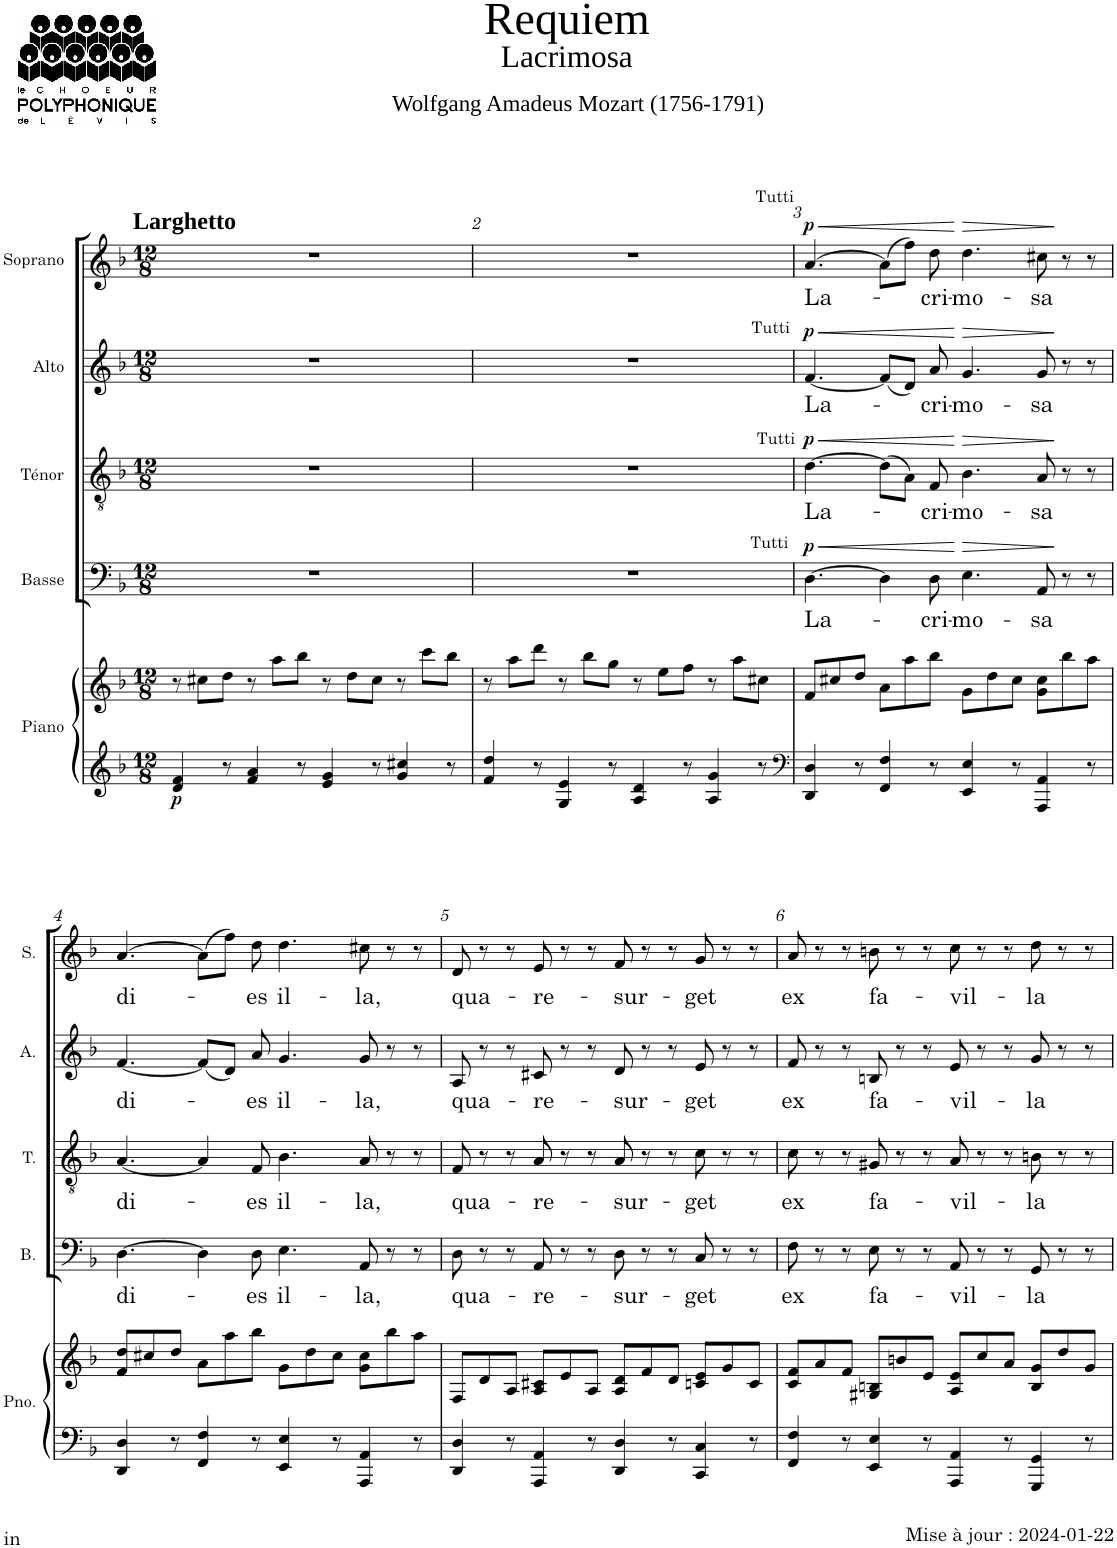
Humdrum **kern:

**kern	**kern	**dynam	**kern	**text	**dynam	**kern	**text	**dynam	**kern	**text	**dynam	**kern	**text	**dynam
*part5	*part5	*part5	*part4	*part4	*part4	*part3	*part3	*part3	*part2	*part2	*part2	*part1	*part1	*part1
*staff6	*staff5	*staff5/6	*staff4	*staff4	*staff4	*staff3	*staff3	*staff3	*staff2	*staff2	*staff2	*staff1	*staff1	*staff1
*I"Piano	*	*	*I"Basse	*	*	*I"Ténor	*	*	*I"Alto	*	*	*I"Soprano	*	*
*I'Pno.	*	*	*I'B.	*	*	*I'T.	*	*	*I'A.	*	*	*I'S.	*	*
*clefG2	*clefG2	*	*clefF4	*	*	*clefGv2	*	*	*clefG2	*	*	*clefG2	*	*
*k[b-]	*k[b-]	*	*k[b-]	*	*	*k[b-]	*	*	*k[b-]	*	*	*k[b-]	*	*
*M12/8	*M12/8	*	*M12/8	*	*	*M12/8	*	*	*M12/8	*	*	*M12/8	*	*
=1	=1	=1	=1	=1	=1	=1	=1	=1	=1	=1	=1	=1	=1	=1
!	!	!	!	!	!	!	!	!	!	!	!	!LO:TX:a:B:t=Larghetto	!	!
!	!	!LO:DY:b=2	!	!	!	!	!	!	!	!	!	!	!	!
4d/ 4f/	8r	p	1.r	.	.	1.r	.	.	1.r	.	.	1.r	.	.
.	8cc#X\L	.	.	.	.	.	.	.	.	.	.	.	.	.
8r	8dd\J	.	.	.	.	.	.	.	.	.	.	.	.	.
4f/ 4a/	8r	.	.	.	.	.	.	.	.	.	.	.	.	.
.	8aa\L	.	.	.	.	.	.	.	.	.	.	.	.	.
8r	8bb-\J	.	.	.	.	.	.	.	.	.	.	.	.	.
4e/ 4g/	8r	.	.	.	.	.	.	.	.	.	.	.	.	.
.	8dd\L	.	.	.	.	.	.	.	.	.	.	.	.	.
8r	8cc#\J	.	.	.	.	.	.	.	.	.	.	.	.	.
4g/ 4cc#X/	8r	.	.	.	.	.	.	.	.	.	.	.	.	.
.	8ccc\L	.	.	.	.	.	.	.	.	.	.	.	.	.
8r	8bb-\J	.	.	.	.	.	.	.	.	.	.	.	.	.
=2	=2	=2	=2	=2	=2	=2	=2	=2	=2	=2	=2	=2	=2	=2
4f/ 4dd/	8r	.	1.r	.	.	1.r	.	.	1.r	.	.	1.r	.	.
.	8aa\L	.	.	.	.	.	.	.	.	.	.	.	.	.
8r	8ddd\J	.	.	.	.	.	.	.	.	.	.	.	.	.
4G/ 4e/	8r	.	.	.	.	.	.	.	.	.	.	.	.	.
.	8bb-\L	.	.	.	.	.	.	.	.	.	.	.	.	.
8r	8gg\J	.	.	.	.	.	.	.	.	.	.	.	.	.
4A/ 4d/	8r	.	.	.	.	.	.	.	.	.	.	.	.	.
.	8ee\L	.	.	.	.	.	.	.	.	.	.	.	.	.
8r	8ff\J	.	.	.	.	.	.	.	.	.	.	.	.	.
4A/ 4g/	8r	.	.	.	.	.	.	.	.	.	.	.	.	.
.	8aa\L	.	.	.	.	.	.	.	.	.	.	.	.	.
8r	8cc#X\J	.	.	.	.	.	.	.	.	.	.	.	.	.
=3	=3	=3	=3	=3	=3	=3	=3	=3	=3	=3	=3	=3	=3	=3
*clefF4	*	*	*	*	*	*	*	*	*	*	*	*	*	*
!	!	!	!	!	!	!	!	!	!	!	!	!LO:TX:a:t=Tutti	!	!
!	!	!	!	!	!	!	!	!	!LO:TX:a:t=Tutti	!	!	!	!	!
!	!	!	!	!	!	!LO:TX:a:t=Tutti	!	!	!	!	!	!	!	!
!	!	!	!LO:TX:a:t=Tutti	!	!	!	!	!	!	!	!	!	!	!
!	!	!	!	!LO:LY:b	!LO:HP:b	!	!LO:LY:b	!LO:HP:b	!	!LO:LY:b	!LO:HP:b	!	!LO:LY:b	!LO:HP:b
!	!	!	!	!	!LO:DY:n=1:a	!	!	!LO:DY:n=1:a	!	!	!LO:DY:n=1:a	!	!	!LO:DY:n=1:a
4DD/ 4D/	8f/L	.	[4.D\	La-	< p	[4.d\	La-	< p	[4.f/	La-	< p	[4.a/	La-	< p
.	8cc#X/	.	.	.	.	.	.	.	.	.	.	.	.	.
8r	8dd/J	.	.	.	.	.	.	.	.	.	.	.	.	.
4FF/ 4F/	8a\L	.	4D\]	.	.	(8d\L]	.	.	(8f/L]	.	.	(8a\L]	.	.
.	8aa\	.	.	.	.	8A\J)	.	.	8d/J)	.	.	8ff\J)	.	.
!	!	!	!	!LO:LY:b	!	!	!LO:LY:b	!	!	!LO:LY:b	!	!	!LO:LY:b	!
8r	8bb-\J	.	8D\	-cri-	.	8F/	-cri-	.	8a/	-cri-	.	8dd\	-cri-	.
!	!	!	!	!LO:LY:b	!LO:HP:n=1:b	!	!LO:LY:b	!LO:HP:n=1:b	!	!LO:LY:b	!LO:HP:n=1:b	!	!LO:LY:b	!LO:HP:n=1:b
4EE/ 4E/	8g\L	.	4.E\	-mo-	[ >	4.B-\	-mo-	[ >	4.g/	-mo-	[ >	4.dd\	-mo-	[ >
.	8dd\	.	.	.	.	.	.	.	.	.	.	.	.	.
8r	8cc#\J	.	.	.	.	.	.	.	.	.	.	.	.	.
!	!	!	!	!LO:LY:b	!	!	!LO:LY:b	!	!	!LO:LY:b	!	!	!LO:LY:b	!
4AAA/ 4AA/	8g\ 8cc#\L	.	8AA/	-sa	.	8A/	-sa	.	8g/	-sa	.	8cc#X\	-sa	.
.	8bb-\	.	8r	.	]	8r	.	]	8r	.	]	8r	.	]
8r	8aa\J	.	8r	.	.	8r	.	.	8r	.	.	8r	.	.
!!LO:LB:g=z
=4	=4	=4	=4	=4	=4	=4	=4	=4	=4	=4	=4	=4	=4	=4
!	!	!	!	!LO:LY:b	!	!	!LO:LY:b	!	!	!LO:LY:b	!	!	!LO:LY:b	!
4DD/ 4D/	8f/ 8dd/L	.	[4.D\	di-	.	[4.A/	di-	.	[4.f/	di-	.	[4.a/	di-	.
.	8cc#X/	.	.	.	.	.	.	.	.	.	.	.	.	.
8r	8dd/J	.	.	.	.	.	.	.	.	.	.	.	.	.
4FF/ 4F/	8a\L	.	4D\]	.	.	4A/]	.	.	(8f/L]	.	.	(8a\L]	.	.
.	8aa\	.	.	.	.	.	.	.	8d/J)	.	.	8ff\J)	.	.
!	!	!	!	!LO:LY:b	!	!	!LO:LY:b	!	!	!LO:LY:b	!	!	!LO:LY:b	!
8r	8bb-\J	.	8D\	-es	.	8F/	-es	.	8a/	-es	.	8dd\	-es	.
!	!	!	!	!LO:LY:b	!	!	!LO:LY:b	!	!	!LO:LY:b	!	!	!LO:LY:b	!
4EE/ 4E/	8g\L	.	4.E\	il-	.	4.B-\	il-	.	4.g/	il-	.	4.dd\	il-	.
.	8dd\	.	.	.	.	.	.	.	.	.	.	.	.	.
8r	8cc#\J	.	.	.	.	.	.	.	.	.	.	.	.	.
!	!	!	!	!LO:LY:b	!	!	!LO:LY:b	!	!	!LO:LY:b	!	!	!LO:LY:b	!
4AAA/ 4AA/	8g\ 8cc#\L	.	8AA/	-la,	.	8A/	-la,	.	8g/	-la,	.	8cc#X\	-la,	.
.	8bb-\	.	8r	.	.	8r	.	.	8r	.	.	8r	.	.
8r	8aa\J	.	8r	.	.	8r	.	.	8r	.	.	8r	.	.
=5	=5	=5	=5	=5	=5	=5	=5	=5	=5	=5	=5	=5	=5	=5
!	!	!	!	!LO:LY:b	!	!	!LO:LY:b	!	!	!LO:LY:b	!	!	!LO:LY:b	!
4DD/ 4D/	8F/L	.	8D\	qua-	.	8F/	qua-	.	8A/	qua-	.	8d/	qua-	.
.	8d/	.	8r	.	.	8r	.	.	8r	.	.	8r	.	.
8r	8A/J	.	8r	.	.	8r	.	.	8r	.	.	8r	.	.
!	!	!	!	!LO:LY:b	!	!	!LO:LY:b	!	!	!LO:LY:b	!	!	!LO:LY:b	!
4AAA/ 4AA/	8A/ 8c#X/L	.	8AA/	-re-	.	8A/	-re-	.	8c#X/	-re-	.	8e/	-re-	.
.	8e/	.	8r	.	.	8r	.	.	8r	.	.	8r	.	.
8r	8A/J	.	8r	.	.	8r	.	.	8r	.	.	8r	.	.
!	!	!	!	!LO:LY:b	!	!	!LO:LY:b	!	!	!LO:LY:b	!	!	!LO:LY:b	!
4DD/ 4D/	8A/ 8d/L	.	8D\	-sur-	.	8A/	-sur-	.	8d/	-sur-	.	8f/	-sur-	.
.	8f/	.	8r	.	.	8r	.	.	8r	.	.	8r	.	.
8r	8d/J	.	8r	.	.	8r	.	.	8r	.	.	8r	.	.
!	!	!	!	!LO:LY:b	!	!	!LO:LY:b	!	!	!LO:LY:b	!	!	!LO:LY:b	!
4CC/ 4C/	8cn/ 8e/L	.	8C/	-get	.	8c\	-get	.	8e/	-get	.	8g/	-get	.
.	8g/	.	8r	.	.	8r	.	.	8r	.	.	8r	.	.
8r	8c/J	.	8r	.	.	8r	.	.	8r	.	.	8r	.	.
=6	=6	=6	=6	=6	=6	=6	=6	=6	=6	=6	=6	=6	=6	=6
!	!	!	!	!LO:LY:b	!	!	!LO:LY:b	!	!	!LO:LY:b	!	!	!LO:LY:b	!
4FF/ 4F/	8c/ 8f/L	.	8F\	ex	.	8c\	ex	.	8f/	ex	.	8a/	ex	.
.	8a/	.	8r	.	.	8r	.	.	8r	.	.	8r	.	.
8r	8f/J	.	8r	.	.	8r	.	.	8r	.	.	8r	.	.
!	!	!	!	!LO:LY:b	!	!	!LO:LY:b	!	!	!LO:LY:b	!	!	!LO:LY:b	!
4EE/ 4E/	8G#X/ 8Bn/L	.	8E\	fa-	.	8G#X/	fa-	.	8Bn/	fa-	.	8bn\	fa-	.
.	8bn/	.	8r	.	.	8r	.	.	8r	.	.	8r	.	.
8r	8e/J	.	8r	.	.	8r	.	.	8r	.	.	8r	.	.
!	!	!	!	!LO:LY:b	!	!	!LO:LY:b	!	!	!LO:LY:b	!	!	!LO:LY:b	!
4AAA/ 4AA/	8A/ 8e/L	.	8AA/	-vil-	.	8A/	-vil-	.	8e/	-vil-	.	8cc\	-vil-	.
.	8cc/	.	8r	.	.	8r	.	.	8r	.	.	8r	.	.
8r	8a/J	.	8r	.	.	8r	.	.	8r	.	.	8r	.	.
!	!	!	!	!LO:LY:b	!	!	!LO:LY:b	!	!	!LO:LY:b	!	!	!LO:LY:b	!
4GGG/ 4GG/	8B/ 8g/L	.	8GG/	-la	.	8Bn\	-la	.	8g/	-la	.	8dd\	-la	.
.	8dd/	.	8r	.	.	8r	.	.	8r	.	.	8r	.	.
8r	8g/J	.	8r	.	.	8r	.	.	8r	.	.	8r	.	.
=	=	=	=	=	=	=	=	=	=	=	=	=	=	=
*-	*-	*-	*-	*-	*-	*-	*-	*-	*-	*-	*-	*-	*-	*-
